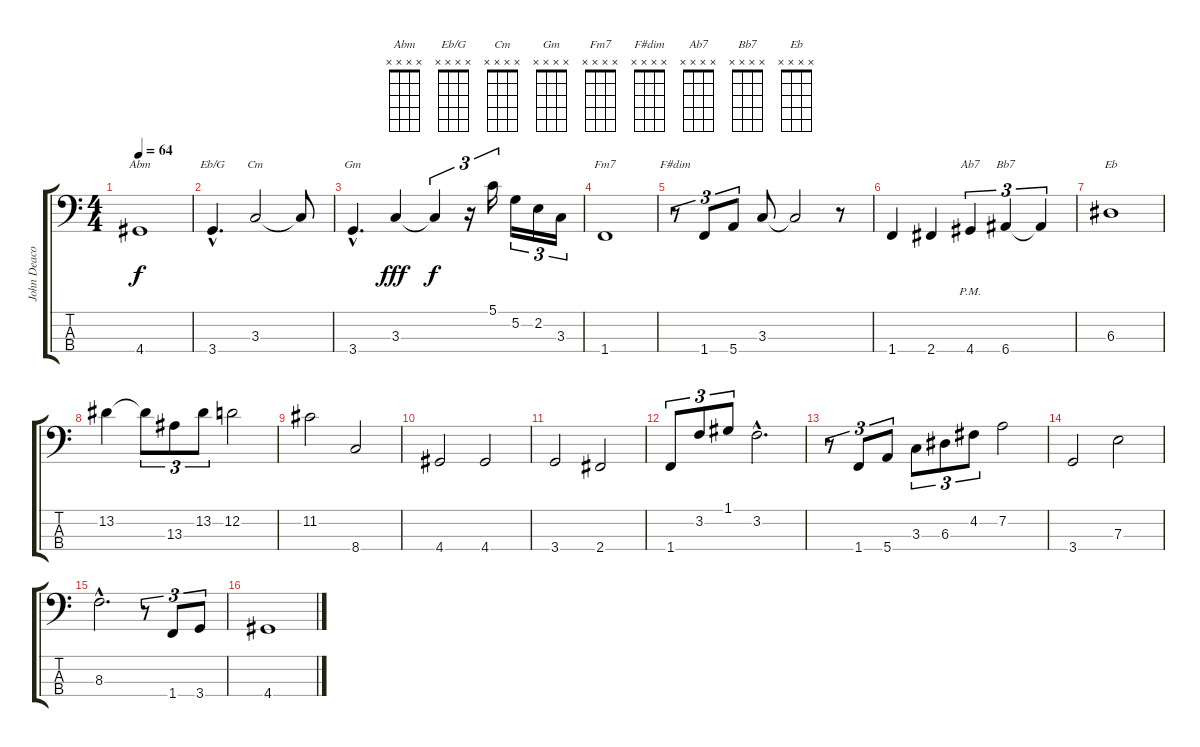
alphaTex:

\track ("John Deacon (Fretless bass)" "John Deaco") {instrument fretlessbass}
\staff {score tabs}
\tuning (G2 D2 A1 E1) {hide}
\chord ("Abm" x x x x)
\chord ("Eb/G" x x x x)
\chord ("Cm" x x x x)
\chord ("Gm" x x x x)
\chord ("Fm7" x x x x)
\chord ("F#dim" x x x x)
\chord ("Ab7" x x x x)
\chord ("Bb7" x x x x)
\chord ("Eb" x x x x)
\ts (4 4)
\tempo 64
\clef f4
\ks c
4.4.1{ch "Abm" dy f} |
3.4{hac}.4{d ch "Eb/G"} 3.3.2{ch "Cm"} 3.3{t}.8 |
3.4{hac}.4{d ch "Gm"} 3.3.4{dy fff} 3.3{t}.4{tu (3 2) dy f} r.16{tu (3 2)} 5.1.16{tu (3 2)} 5.2.16{tu (3 2)} 2.2.16{tu (3 2)} 3.3.16{tu (3 2)} |
1.4.1{ch "Fm7"} |
r.8{tu (3 2) ch "F#dim"} 1.4.8{tu (3 2)} 5.4.8{tu (3 2)} 3.3.8 3.3{t}.2 r.8 |
1.4.4 2.4.4 4.4{pm}.4{tu (3 2) ch "Ab7"} 6.4.4{tu (3 2) ch "Bb7"} 6.4{t}.4{tu (3 2)} |
6.3.1{ch "Eb"} |
13.2.4 13.2{t}.8{tu (3 2)} 13.3.8{tu (3 2)} 13.2.8{tu (3 2)} 12.2.2 |
11.2.2 8.4.2 |
4.4.2 4.4.2 |
3.4.2 2.4.2 |
1.4.8{tu (3 2)} 3.2.8{tu (3 2)} 1.1.8{tu (3 2)} 3.2{hac}.2{d} |
r.8{tu (3 2)} 1.4.8{tu (3 2)} 5.4.8{tu (3 2)} 3.3.8{tu (3 2)} 6.3.8{tu (3 2)} 4.2.8{tu (3 2)} 7.2.2 |
3.4.2 7.3.2 |
8.3{hac}.2{d} r.8{tu (3 2)} 1.4.8{tu (3 2)} 3.4.8{tu (3 2)} |
4.4.1
